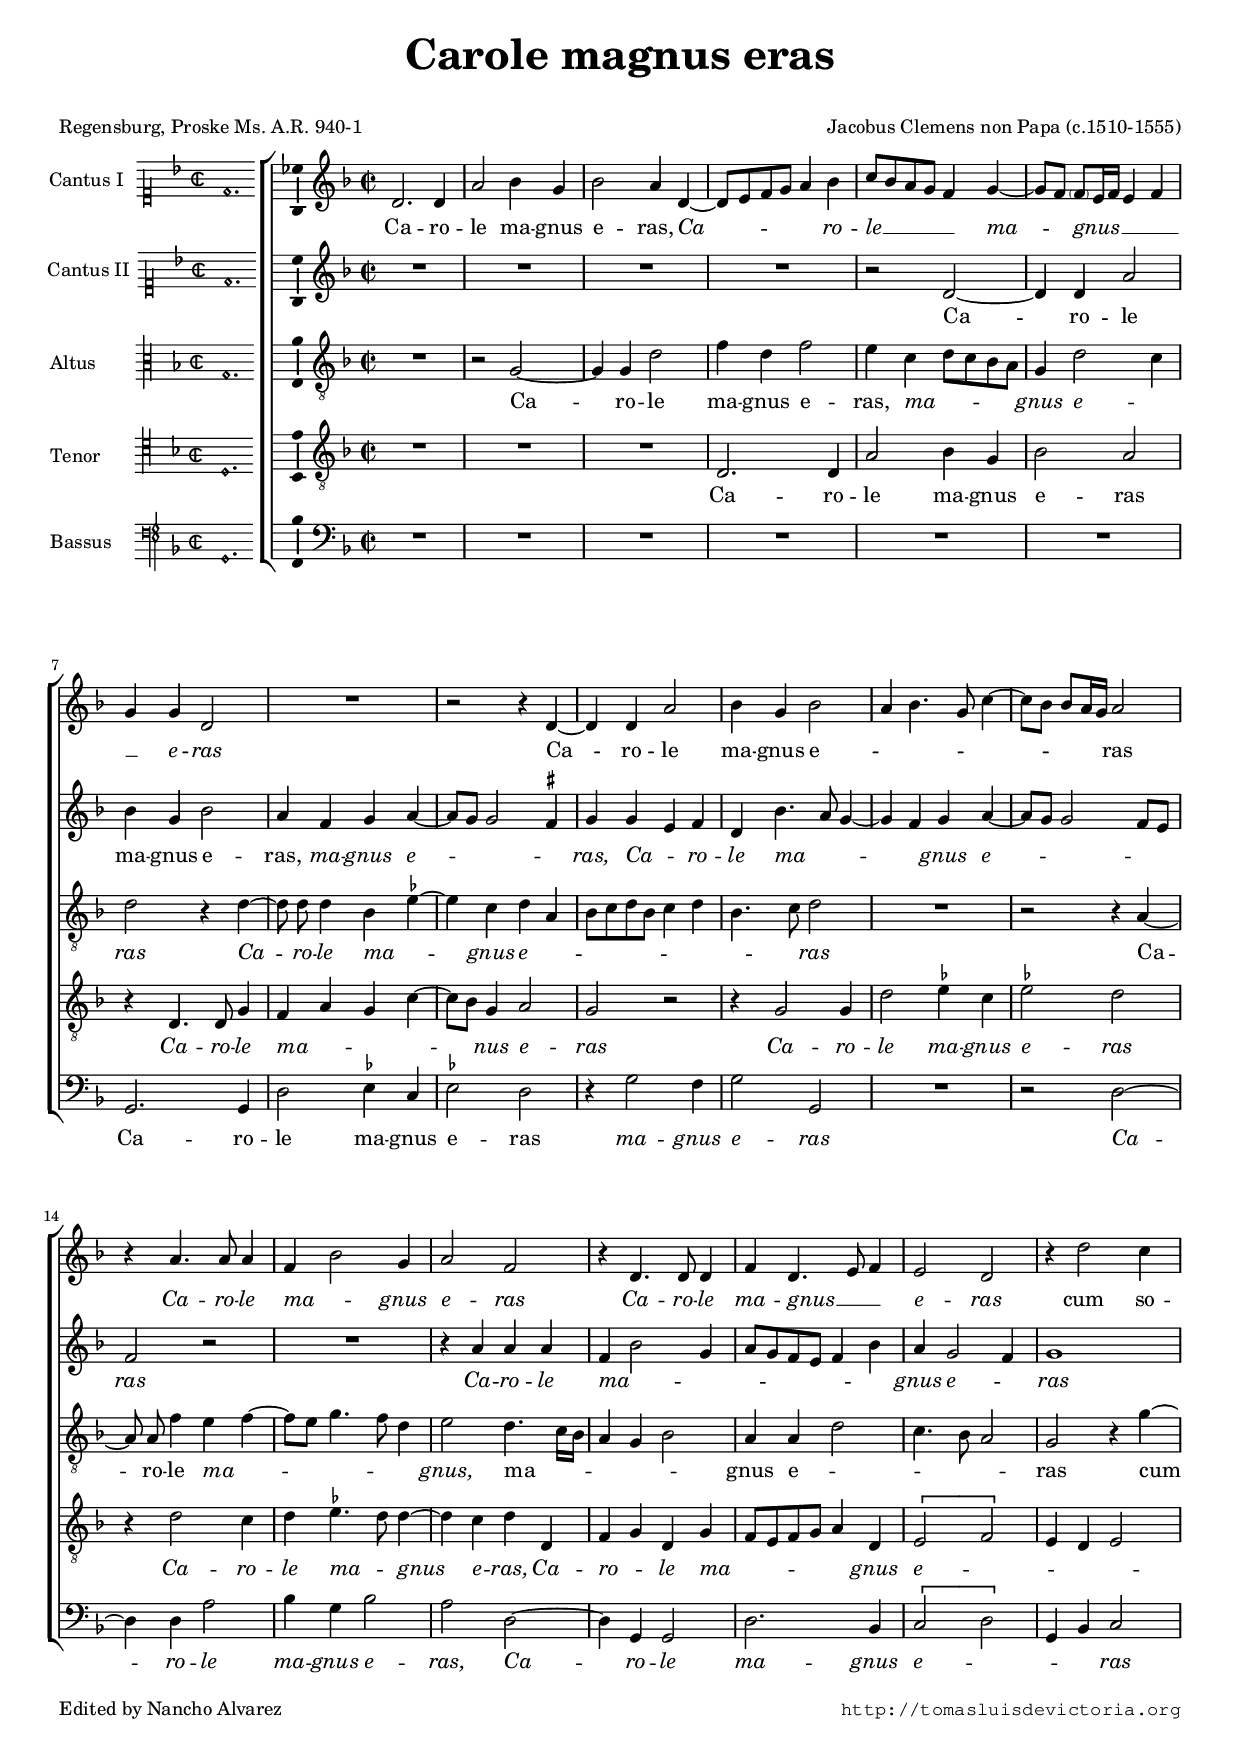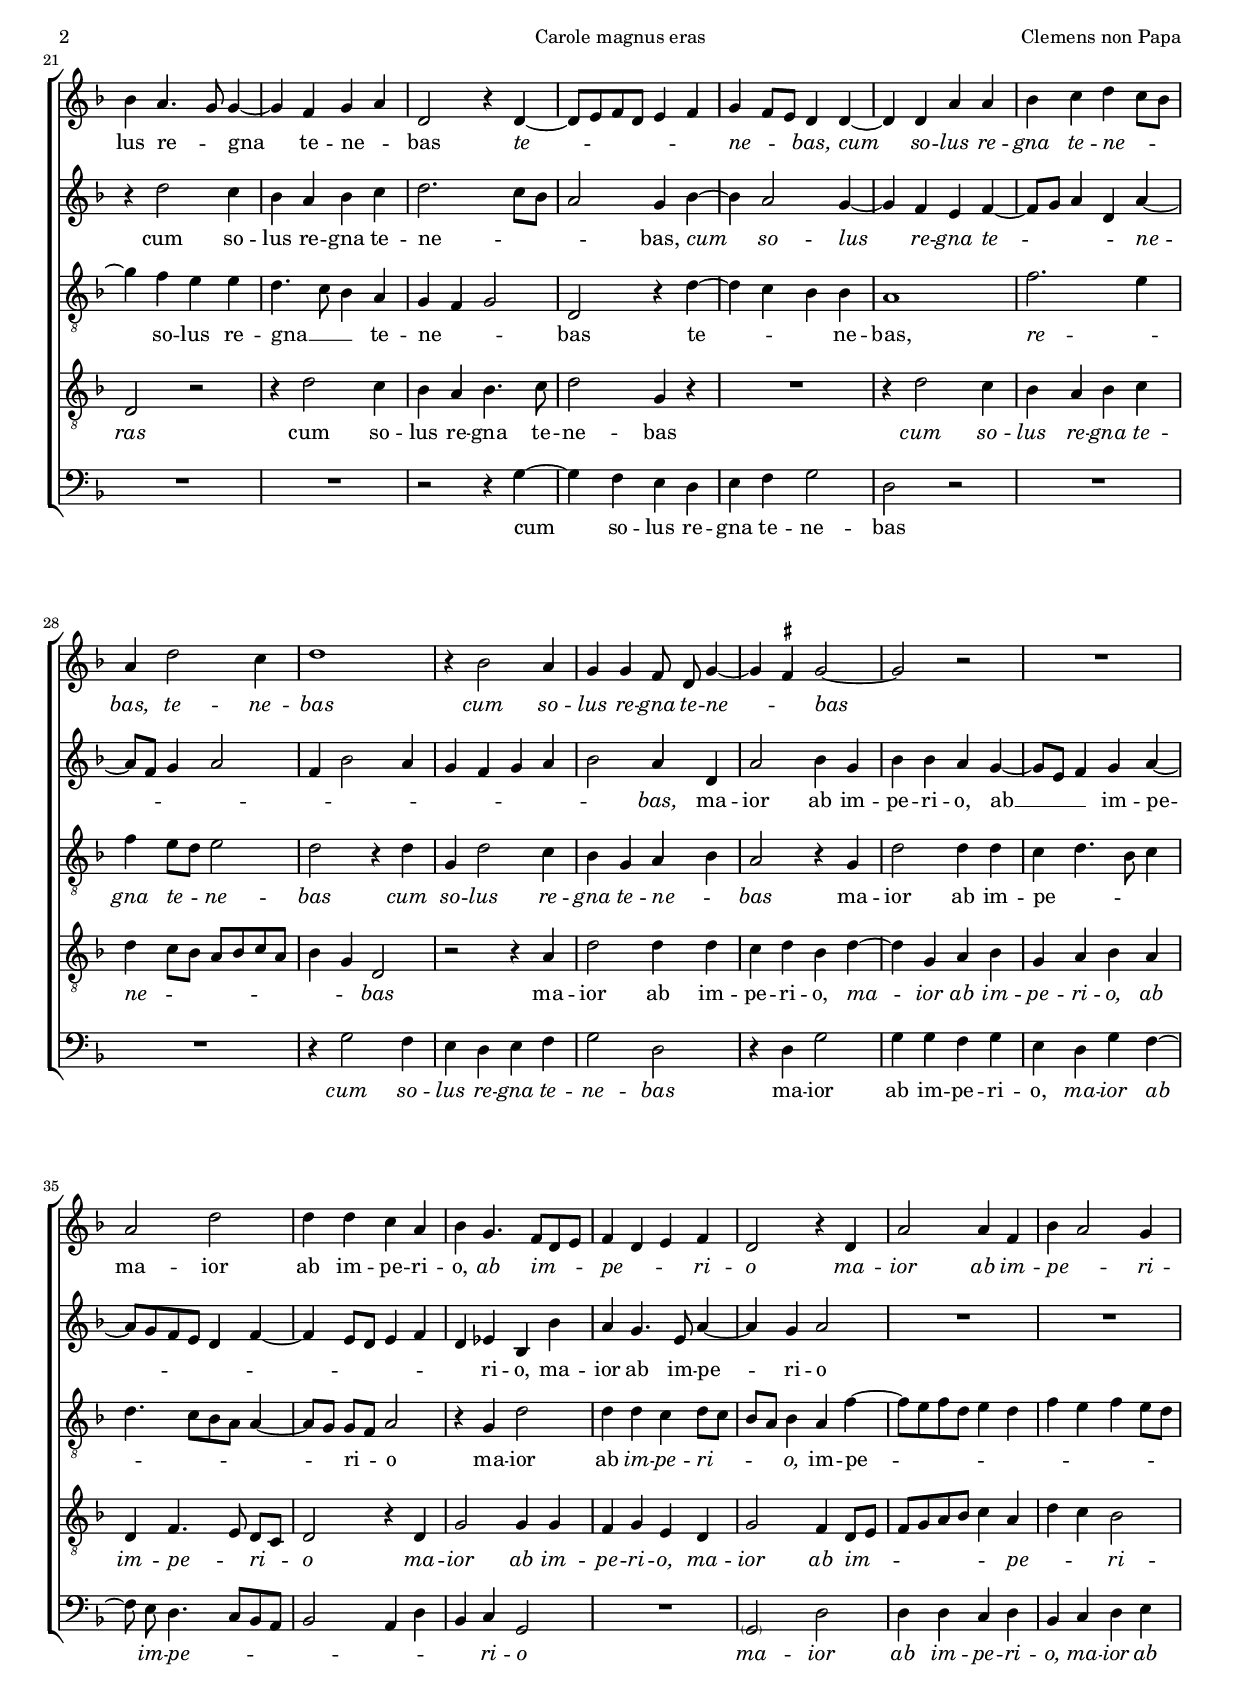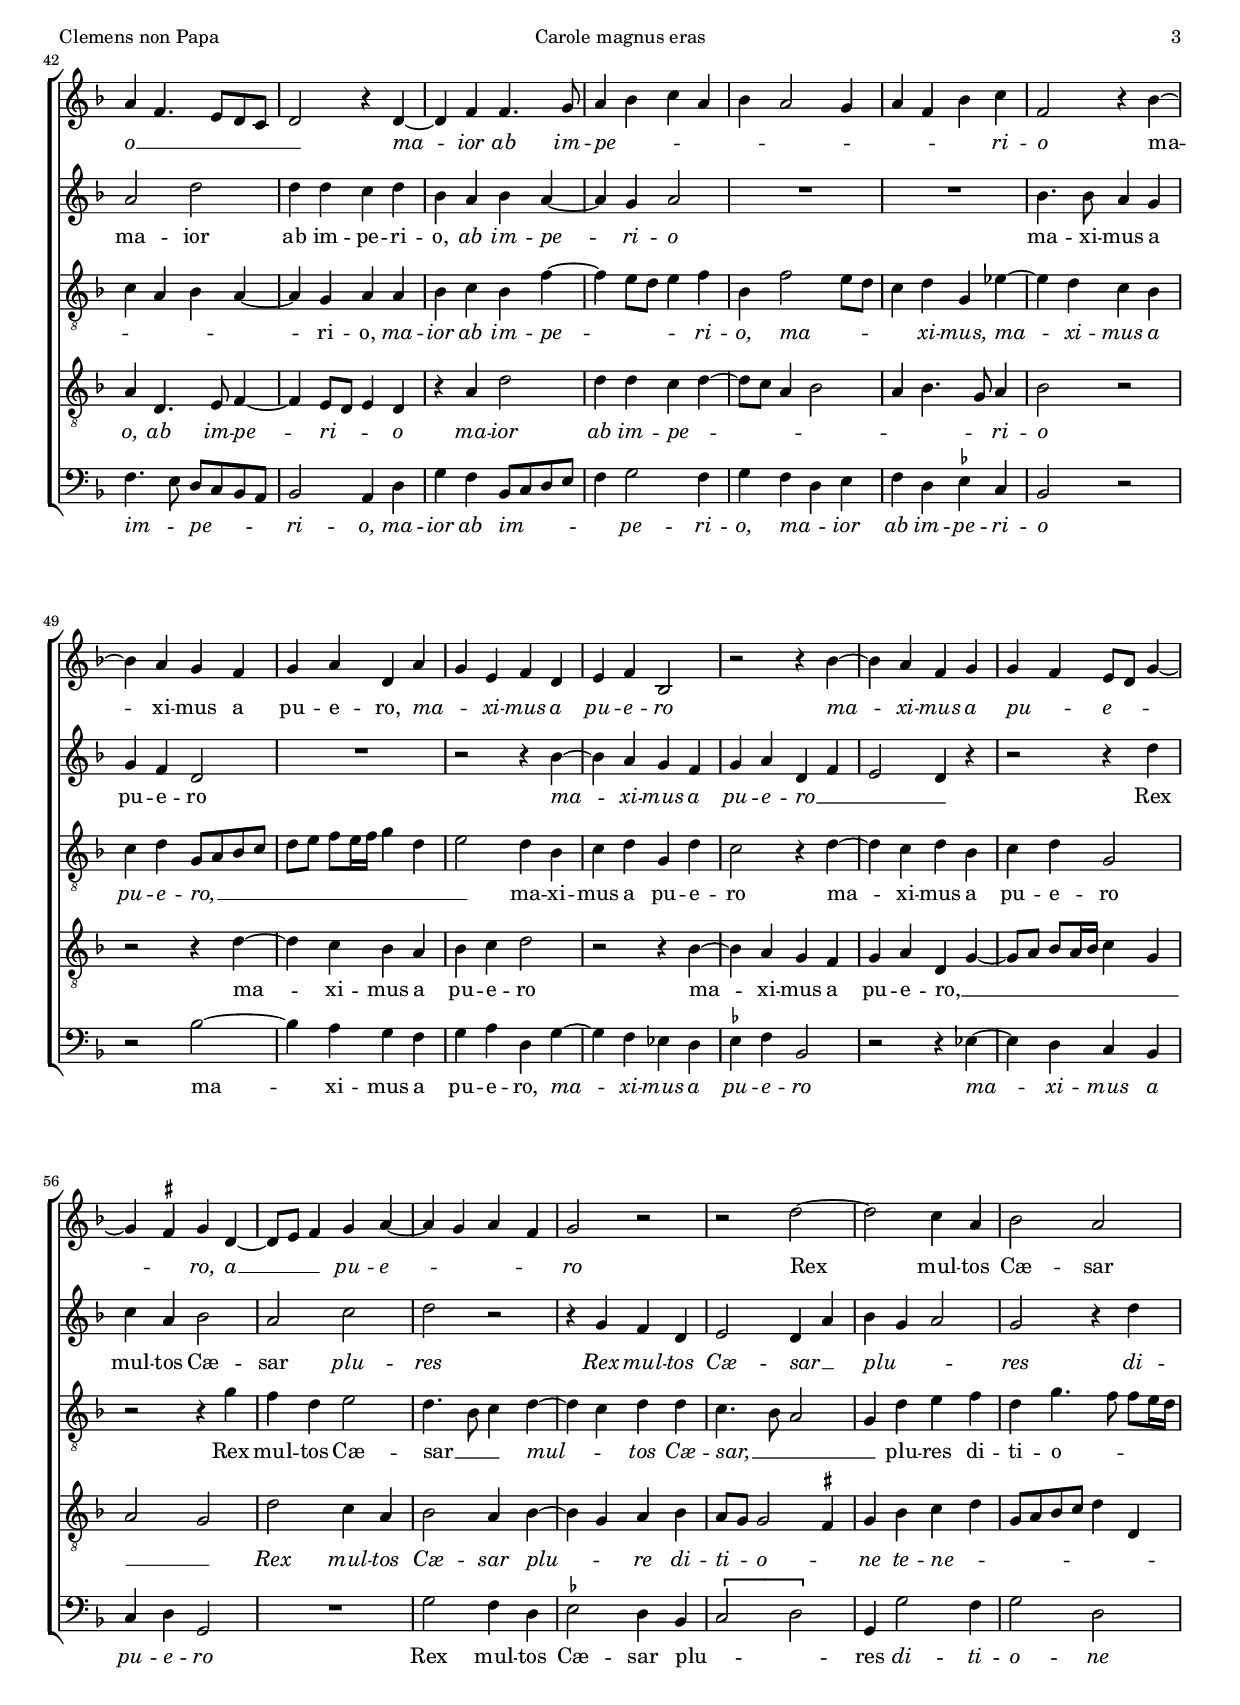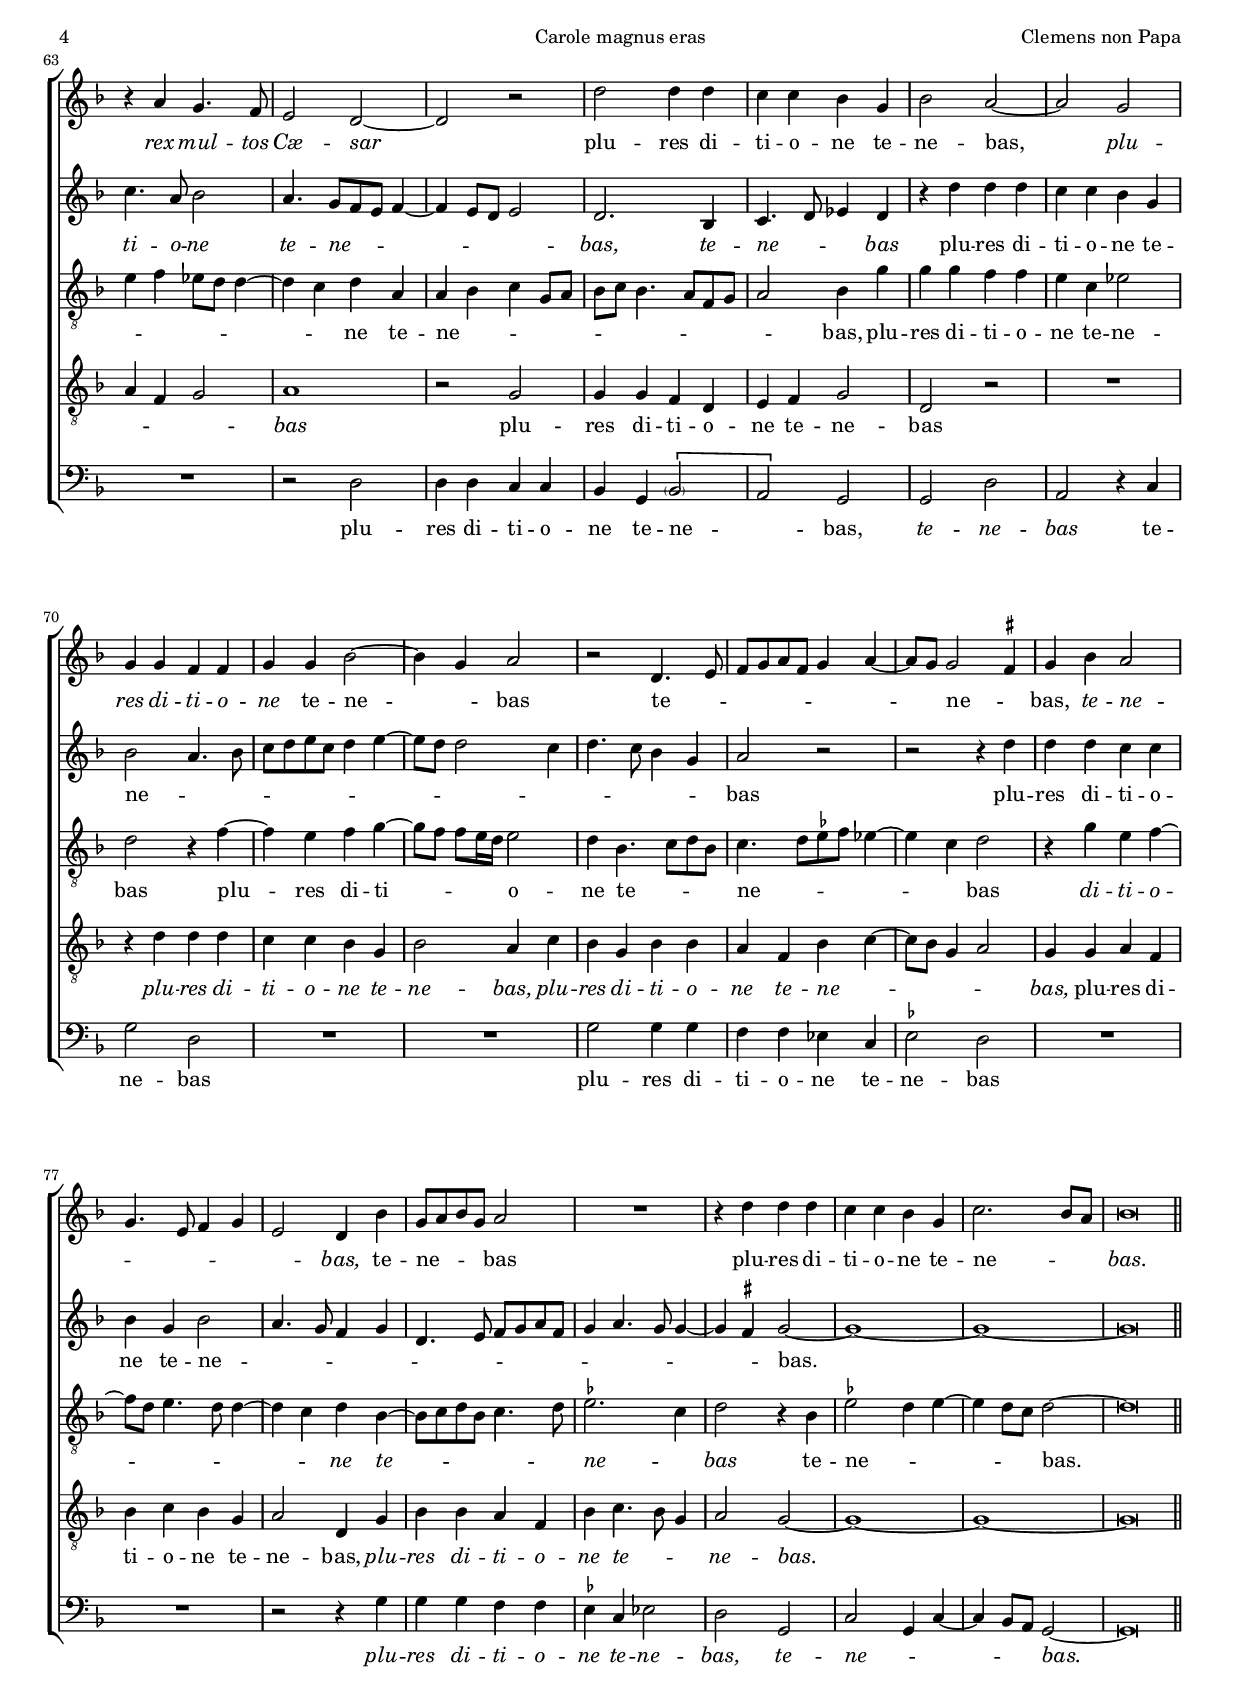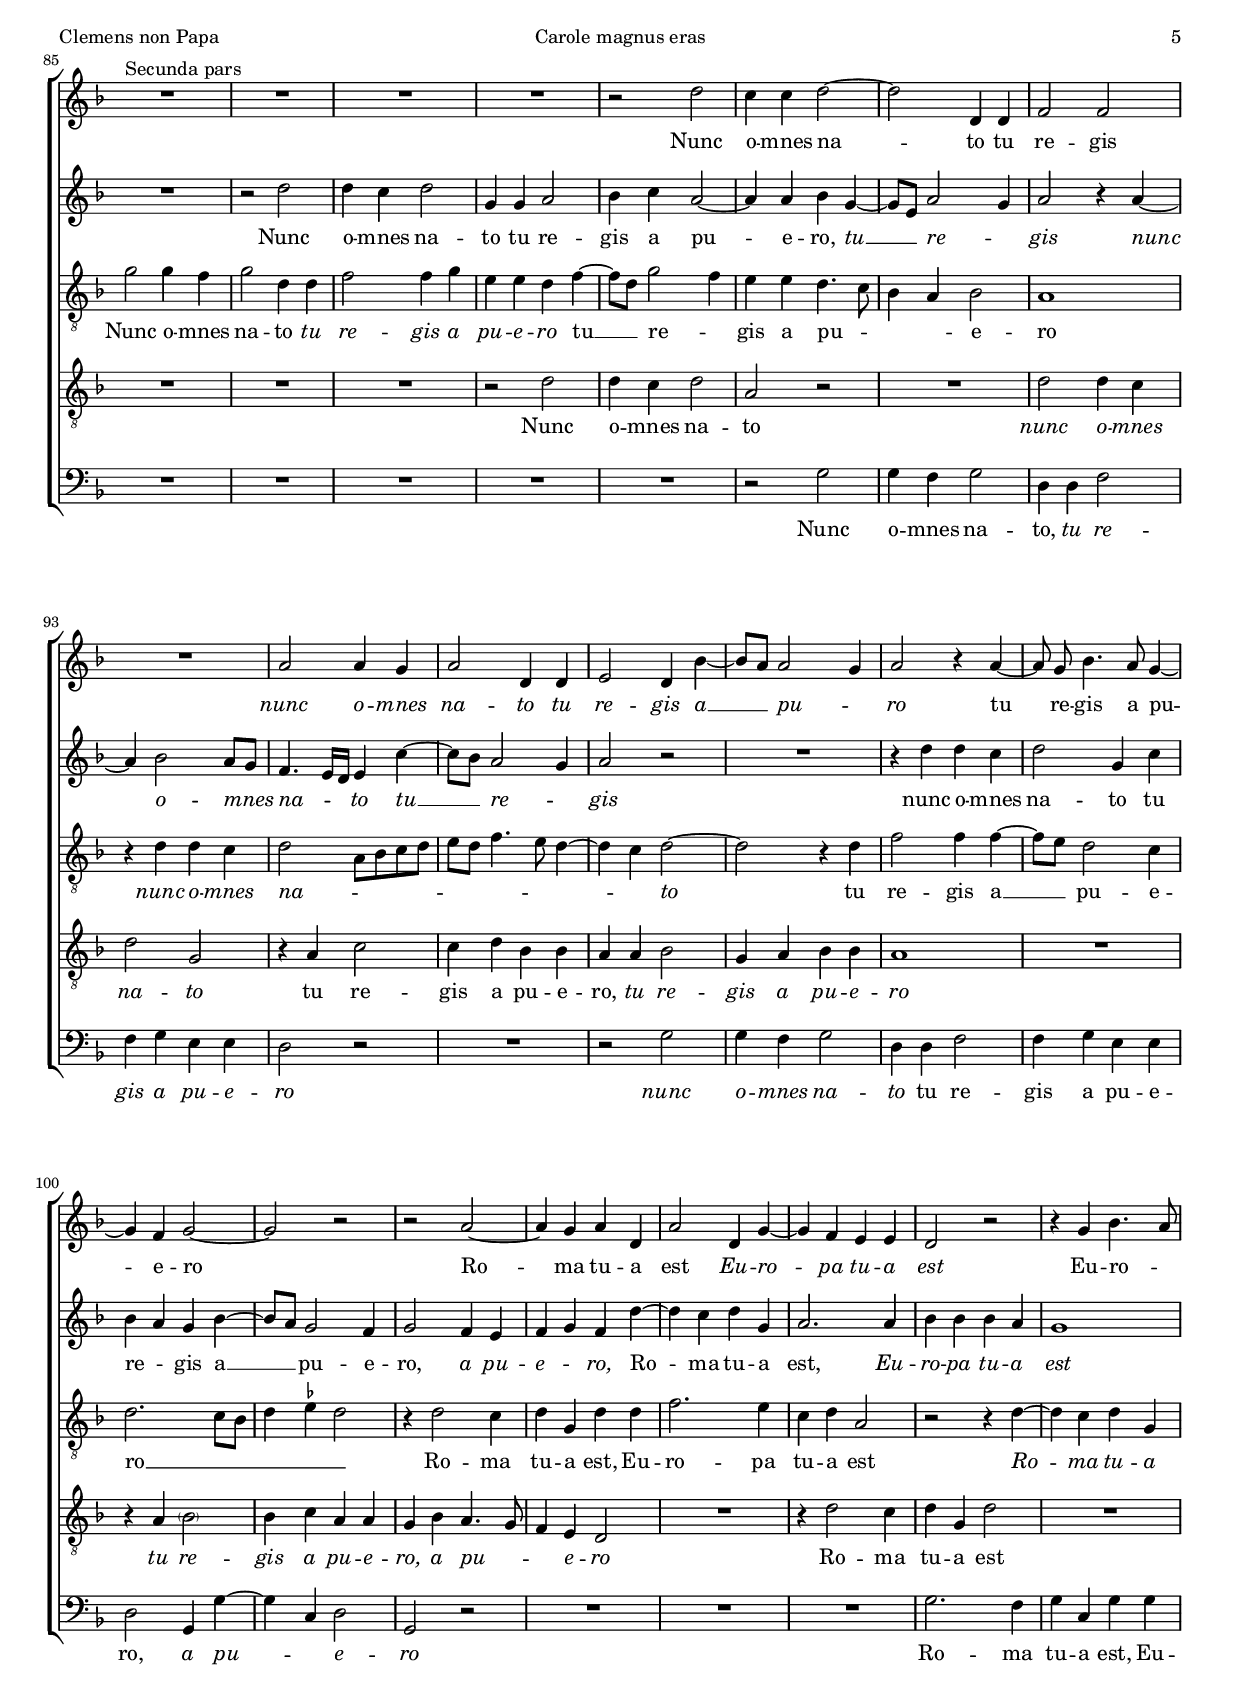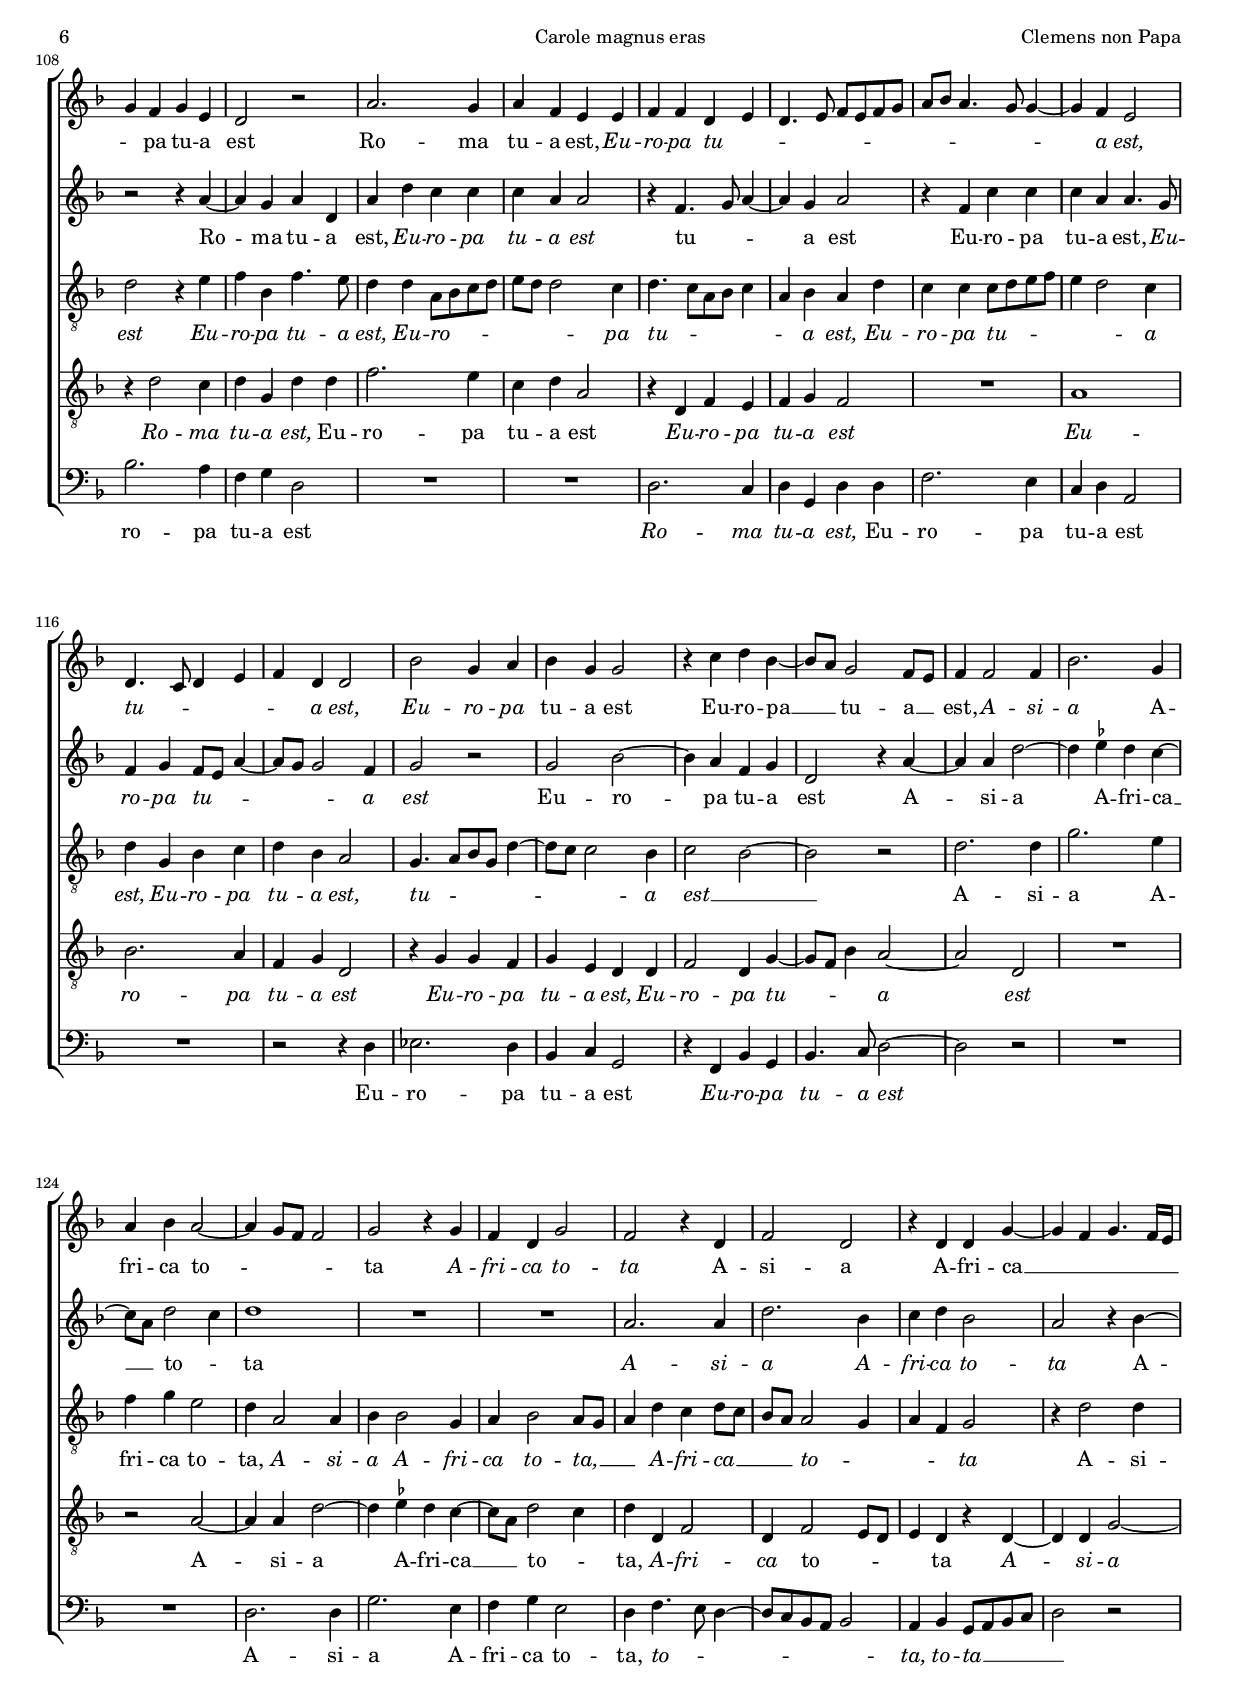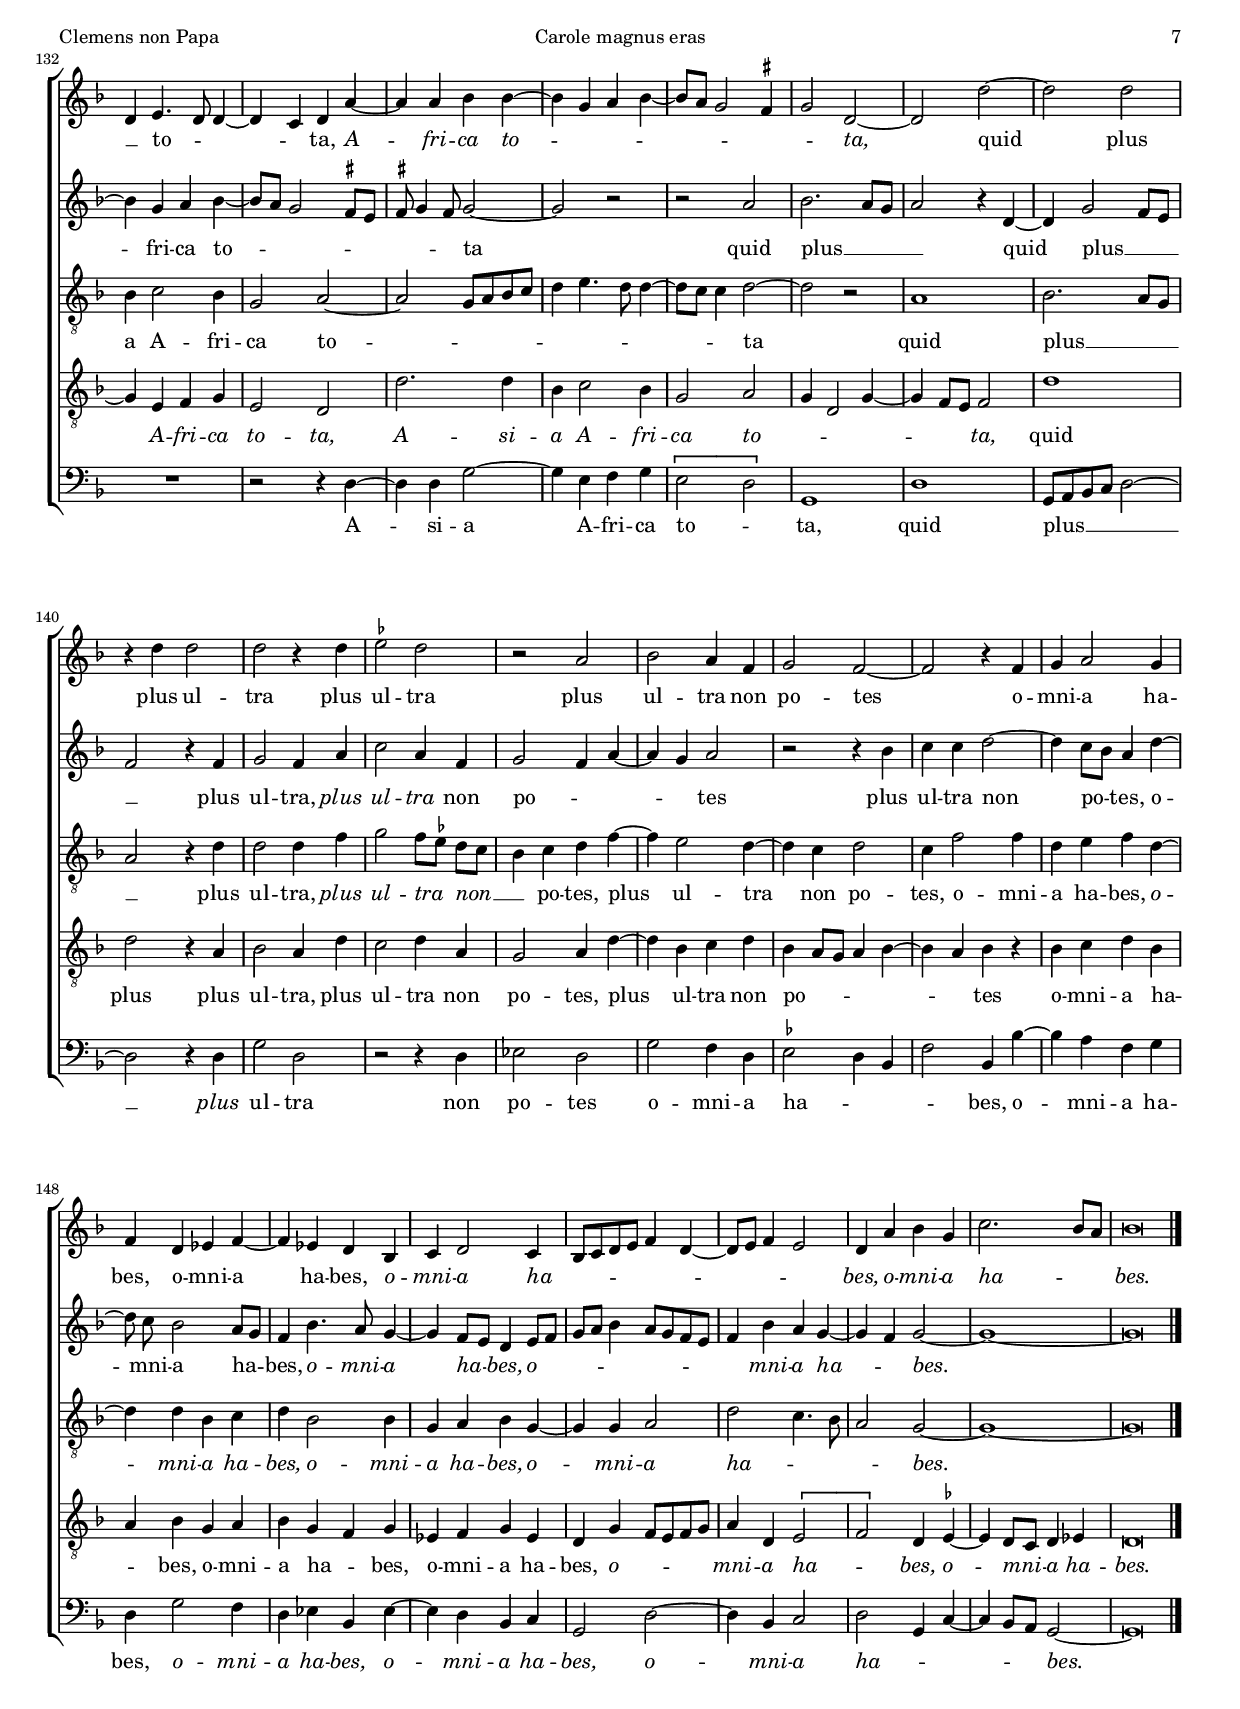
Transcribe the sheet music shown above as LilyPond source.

\version "2.18.0"

#(set-default-paper-size "a4")
#(set-global-staff-size 16.4)
#(ly:set-option 'point-and-click #f)
%mobile -s14.5 -i3.2

italicas=\override LyricText.font-shape = #'italic
rectas=\override LyricText.font-shape = #'upright
ss=\once \set suggestAccidentals = ##t
incipitwidth = 20
mtempo={\tempo 4 = 100}
mtempob={\tempo 4 = 50}

htitle="Carole magnus eras"
hcomposer="Clemens non Papa"

\header {
	title=\markup{\fontsize #3 "Carole magnus eras"}
	%subtitle=""
	subsubtitle=\markup{\null \vspace #1 }
	composer="Jacobus Clemens non Papa (c.1510-1555)" % o 1556
        pdfauthor=\composer
	%opus="(-)"
	poet=\markup{"Regensburg, Proske Ms. A.R. 940-1"} % nº 37
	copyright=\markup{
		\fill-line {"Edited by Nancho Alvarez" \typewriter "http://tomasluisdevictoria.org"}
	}
%	tagline=""
}

global={\key f \major \time 2/2
        \skip 1*84 \bar "||" \break 
	\skip 1*71 \bar "|."
}


cantus=\relative c'{
	d2. d4
	a'2 bes4 g
	bes2 a4 d, ~
	d8 e f g a4 bes
	c8 bes a g f4 g4 ~
	g8[ f] \parenthesize f[ e16 f] e4 f % e
	g g d2
	R1
	r2 r4 d ~
	d4 d a'2
	bes4 g bes2
	a4 bes4. g8 c4 ~
	c8[ bes] bes[ a16 g] a2
	r4 a4. a8 a4
	f4 bes2 g4
	a2 f
	r4 d4. d8 d4
	f4 d4. e8 f4
	e2 d
	r4 d'2 c4
	bes a4. g8 g4 ~
	g4 f g a
	d,2 r4 d ~
	d8 e f d e4 f
	g4 f8 e d4 d ~
	d d a' a
	bes c d c8 bes
	a4 d2 c4
	d1
	r4 bes2 a4
	g g f8 \noBeam d g4 ~
	g \ss fis g2 ~
	g r
	R1
	a2 d
	d4 d c a
	bes4 g4. f8 d e
	f4 d e f
	d2 r4 d
	a'2 a4 f 
	bes4 a2 g4
	a4 f4. e8 d c
	d2 r4 d ~
	d f f4. g8
	a4 bes c a
	bes4 a2 g4
	a f bes c
	f,2 r4 bes ~
	bes a g f
	g4 a d, a'
	g e f d
	e f bes,2
	r2 r4 bes' ~
	bes a f g
	g f e8 d g4 ~
	g \ss fis g4 d ~
	d8 e f4 g a4 ~
	a g a f 
	g2 r
	r d' ~
	d c4 a
	bes2 a
	r4 a g4. f8
	e2 d ~
	d r
	d'2 d4 d
	c c bes g
	bes2 a ~
	a g
	g4 g f f
	g g bes2 ~
	bes4 g a2
	r2 d,4. e8
	f g a f g4 a ~
	a8 g g2 \ss fis4
	g4 bes a2
	g4. e8 f4 g
	e2 d4 bes'
	g8 a bes g a2
	R1
	r4 d d d
	c c bes g
	c2. bes8 a % natural ?
	bes\breve*1/2
	s4*0^\markup{"Secunda pars"}
	R1*4
	r2 d 
	c4 c d2 ~
	d d,4 d
	f2 f
	R1
	a2 a4 g
	a2 d,4 d
	e2 d4 bes' ~
	bes8 a a2 g4
	a2 r4 a4 ~
	a8 \noBeam g bes4. a8 g4 ~
	g f g2 ~ % \ss fis ?
	g r
	r a ~
	a4 g a d,
	a'2 d,4 g ~
	g4 f e e
	d2 r
	r4 g bes4. a8 
	g4 f g e
	d2 r
	a'2. g4
	a4 f e e
	f f d4 e
	d4. e8 f e f g
	a bes a4. g8 g4 ~
	g f e2
	d4. c8 d4 e
	f d d2
	bes'2 g4 a
	bes4 g g2
	r4 c d bes ~
	bes8 a g2 f8 e
	f4 f2 f4
	bes2. g4 
	a bes a2 ~
	a4 g8 f f2
	g2 r4 g
	f d g2
	f r4 d
	f2 d
	r4 d d g ~
	g f g4. f16 e
	d4 e4. d8 d4 ~
	d4 c d a'4 ~
	a a bes bes ~
	bes g a bes ~
	bes8 a g2 \ss fis4
	g2 d ~
	d d' ~
	d d
	r4 d d2
	d r4 d
	\ss ees2 d
	r2 a
	bes2 a4 f
	g2 f ~
	f r4 f
	g a2 g4
	f4 d ees f ~
	f ees d bes
	c4 d2 c4
	bes8 c d e f4 d ~
	d8 e f4 e2
	d4 a' bes g
	c2. bes8 a
	bes\breve*1/2 % natural ?
}

cantusdos=\relative c'{
	R1*4
	r2 d ~
	d4 d a'2
	bes4 g bes2
	a4 f g a ~
	a8 g g2 \ss fis4
	g4 g e f
	d4 bes'4. a8 g4 ~
	g f g a ~
	a8 g g2 f8 e
	f2 r
	R1
	r4 a a a
	f bes2 g4
	a8 g f e f4 bes
	a4 g2 f4
	g1
	r4 d'2 c4
	bes4 a bes c
	d2. c8 bes
	a2 g4 bes ~
	bes4 a2 g4 ~
	g f e f ~
	f8 g a4 d, a' ~
	a8 f g4 a2
	f4 bes2 a4
	g4 f g a
	bes2 a4 d,
	a'2 bes4 g
	bes bes a g ~
	g8 e f4 g a ~
	a8 g f e d4 f ~
	f4 e8 d e4 f
	d ees bes bes'
	a4 g4. e8 a4 ~
	a g a2
	R1*2
	a2 d
	d4 d c d
	bes a bes a ~
	a g a2
	R1*2
	bes4. bes8 a4 g
	g f d2
	R1
	r2 r4 bes'4 ~
	bes4 a g f
	g a d, f
	e2 d4 r
	r2 r4 d'
	c a bes2
	a c
	d r
	r4 g, f d
	e2 d4 a'
	bes4 g a2
	g r4 d'
	c4. a8 bes2
	a4. g8[ f e] f4 ~
	f4 e8 d e2
	d2. bes4
	c4. d8 es4 d
	r4 d' d d
	c c bes g
	bes2 a4. bes8
	c d e c d4 e ~
	e8 d d2 c4
	d4. c8 bes4 g
	a2 r
	r2 r4 d
	d d c c
	bes4 g bes2
	a4. g8 f4 g
	d4. e8 f g a f
	g4 a4. g8 g4 ~
	g \ss fis g2 ~
	g1 ~
	g ~
	g\breve*1/2
	R1
	r2 d' 
	d4 c d2
	g,4 g a2
	bes4 c a2 ~
	a4 a bes g ~
	g8 e a2 g4
	a2 r4 a ~
	a bes2 a8 g
	f4. e16 d e4 c' ~
	c8 bes a2 g4
	a2 r
	R1
	r4 d d c
	d2 g,4 c 
	bes a g bes ~
	bes8 a g2 f4
	g2 f4 e
	f4 g f d' ~
	d c d g,
	a2. a4
	bes bes bes a
	g1
	r2 r4 a ~
	a g a d,
	a' d c c
	c a a2
	r4 f4. g8 a4 ~
	a4 g a2
	r4 f c' c
	c4 a a4. g8
	f4 g f8 e a4 ~
	a8 g g2 f4
	g2 r
	g2 bes ~
	bes4 a f g
	d2 r4 a' ~
	a4 a d2 ~
	d4 \ss ees d c ~
	c8 a d2 c4
	d1
	R1*2
	a2. a4
	d2. bes4
	c4 d bes2
	a2 r4 bes ~
	bes4 g a bes ~
	bes8 a g2 \ss fis8 e
	\ss fis8 g4 fis8 g2 ~
	g r
	r a
	bes2. a8 g
	a2 r4 d, ~
	d g2 f8 e
	f2 r4 f
	g2 f4 a
	c2 a4 f
	g2 f4 a ~
	a g a2
	r2 r4 bes
	c c d2 ~
	d4 c8 bes a4 d ~
	d8 \noBeam c bes2 a8 g
	f4 bes4. a8 g4 ~
	g4 f8 e d4 e8 f
	g a bes4 a8 g f e
	f4 bes a g ~
	g f g2 ~
	g1 ~
	g\breve*1/2
}

altus=\relative c'{
	R1
	r2 g ~
	g4 g d'2
	f4 d f2
	e4 c d8 c bes a
	g4 d'2 c4
	d2 r4 d ~
	d8 \noBeam d d4 bes \ss ees4 ~
	ees c d a
	bes8 c d bes c4 d
	bes4. c8 d2
	R1
	r2 r4 a ~
	a8 \noBeam a f'4 e f ~
	f8 e g4. f8 d4
	e2 d4. c16 bes
	a4 g bes2
	a4 a d2
	c4. bes8 a2
	g2 r4 g' ~
	g4 f e e
	d4. c8 bes4 a
	g f g2
	d2 r4 d' ~
	d4 c bes bes
	a1
	f'2. e4
	f4 e8 d e2
	d2 r4 d
	g,4 d'2 c4
	bes g a bes
	a2 r4 g
	d'2 d4 d
	c d4. bes8 c4
	d4. c8[ bes a] a4 ~
	a8[ g] g[ f] a2
	r4 g d'2d4 d c d8 c
	bes a bes4 a f' ~
	f8 e f d e4 d
	f e f e8 d
	c4 a bes a4 ~
	a g a a
	bes4 c bes f' ~
	f e8 d e4 f
	bes,4 f'2 e8 d
	c4 d g, ees' ~
	ees4 d c bes
	c d g,8 a bes c
	d8[ e] f[ e16 f] g4 d
	e2 d4 bes
	c d g, d'
	c2 r4 d ~
	d c d bes
	c d g,2
	r2 r4 g'
	f d e2
	d4. bes8 c4 d4 ~
	d c d d
	c4. bes8 a2
	g4 d' e f
	d g4. f8 f[ e16 d]
	e4 f ees8 d d4 ~
	d c d a
	a4 bes c g8 a
	bes c bes4. a8 f g
	a2 bes4 g'
	g g f f
	e c ees2
	d2 r4 f ~
	f e f g ~
	g8[ f] f[ e16 d] e2
	d4 bes4. c8 d bes
	c4. d8[ \ss ees f] ees!4 ~
	ees4 c d2
	r4 g e f ~
	f8 d e4. d8 d4 ~
	d c d bes4 ~
	bes8 c d bes c4. d8
	\ss ees2. c4
	d2 r4 bes
	\ss ees2 d4 ees ~
	ees d8 c d2 ~
	d\breve*1/2
	g2 g4 f
	g2 d4 d
	f2 f4 g
	e4 e d4 f4 ~ % bemol ?
	f8 d g2 f4
	e4 e d4. c8
	bes4 a bes2
	a1
	r4 d d c
	d2 a8 bes c d
	e d f4. e8 d4 ~
	d4 c d2 ~
	d r4 d
	f2 f4 f ~
	f8 e d2 c4
	d2. c8 bes
	d4 \ss ees d2
	r4 d2 c4
	d g, d' d
	f2. e4
	c4 d a2
	r2 r4 d ~
	d c d g,
	d'2 r4 e
	f bes, f'4. e8
	d4 d a8 bes c d
	e8 d d2 c4
	d4. c8[ a bes] c4
	a4 bes a d
	c c c8 d e f
	e4 d2 c4
	d g, bes c
	d bes a2
	g4. a8[ bes g] d'4 ~
	d8 c c2 bes4
	c2 bes ~
	bes r
	d2. d4
	g2. e4
	f4 g e2
	d4 a2 a4
	bes4 bes2 g4
	a4 bes2 a8 g
	a4 d c d8 c 
	bes a a2 g4
	a4 f g2
	r4 d'2 d4
	bes4 c2 bes4
	g2 a ~
	a g8 a bes c
	d4 e4. d8 d4 ~
	d8 c c4 d2 ~
	d r
	a1
	bes2. a8 g
	a2 r4 d
	d2 d4 f
	g2 f8[ \ss ees] d[ c]
	bes4 c d f ~
	f e2 d4 ~
	d c d2
	c4 f2 f4
	d e f d4 ~
	d d bes c
	d4 bes2 bes4
	g4 a bes g ~
	g g a2
	d2 c4. bes8
	a2 g ~
	g1 ~
	g\breve*1/2
}

tenor=\relative c{
	R1*3
	d2. d4
	a'2 bes4 g
	bes2 a
	r4 d,4. d8 g4
	f a g c ~
	c8 bes g4 a2
	g2 r
	r4 g2 g4
	d'2 \ss ees4 c
	\ss ees2 d
	r4 d2 c4
	d4 \ss ees4. d8 d4 ~
	d c d d,
	f g d g
	f8 e f g a4 d,
	\[e2 f\]
	e4 d e2
	d2 r
	r4 d'2 c4
	bes a bes4. c8 
	d2 g,4 r
	R1
	r4 d'2 c4
	bes4 a bes c
	d4 c8 bes a bes c a
	bes4 g d2
	r2 r4 a'
	d2 d4 d
	c d bes d ~
	d g, a bes
	g a bes a
	d,4 f4. e8 d8[ c]
	d2 r4 d
	g2 g4 g
	f g e d
	g2 f4 d8 e
	f g a bes c4 a
	d c bes2
	a4 d,4. e8 f4 ~
	f e8 d e4 d
	r4 a' d2
	d4 d c d ~
	d8 c a4 bes2
	a4 bes4. g8 a4
	bes2 r
	r2 r4 d ~
	d4 c bes a
	bes c d2
	r2 r4 bes ~
	bes a g f
	g a d, g ~
	g8[ a] bes[ a16 bes] c4 g
	a2 g
	d'2 c4 a
	bes2 a4 bes ~
	bes g4 a bes
	a8 g g2 \ss fis4
	g4 bes c d
	g,8 a bes c d4 d,
	a'4 f g2
	a1
	r2 g2
	g4 g f d
	e f g2
	d r
	R1
	r4 d' d d
	c c bes g
	bes2 a4 c
	bes g bes bes
	a f bes c ~
	c8 bes g4 a2
	g4 g a f
	bes4 c bes g
	a2 d,4 g 
	bes bes a f
	bes c4. bes8 g4
	a2 g ~
	g1 ~
	g ~
	g\breve*1/2
	R1*3
	r2 d'
	d4 c d2
	a2 r
	R1
	d2 d4 c
	d2 g,
	r4 a c2
	c4 d bes bes
	a a bes2
	g4 a bes bes
	a1
	R1
	r4 a \parenthesize bes2 % missing
	bes4 c a a
	g4 bes a4. g8
	f4 e d2
	R1
	r4 d'2 c4
	d g, d'2
	R1
	r4 d2 c4
	d g, d' d
	f2. e4 
	c d a2
	r4 d, f e
	f g f2
	R1
	a1
	bes2. a4
	f g d2
	r4 g g f
	g e d d
	f2 d4 g ~
	g8 f bes4 a2 ~
	a d,
	R1
	r2 a' ~
	a4 a d2 ~
	d4 \ss ees d c ~
	c8 a d2 c4
	d d, f2
	d4 f2 e8 d
	e4 d r d ~
	d d g2 ~
	g4 e f g
	e2 d
	d'2. d4
	bes4 c2 bes4
	g2 a
	g4 d2 g4 ~
	g f8 e f2
	d'1
	d2 r4 a
	bes2 a4 d
	c2 d4 a
	g2 a4 d ~
	d bes c d
	bes a8 g a4 bes ~
	bes a bes r
	bes c d bes
	a bes g a
	bes g f g
	ees f g ees
	d g f8 e f g
	a4 d, \[e2
	f\] d4 \ss ees ~
	ees d8 c d4 ees!
	d\breve*1/2
}

bassus=\relative c{
	R1*6
	g2. g4
	d'2 \ss ees4 c
	\ss ees2 d
	r4 g2 f4
	g2 g,
	R1
	r2 d' ~
	d4 d a'2
	bes4 g bes2
	a d, ~
	d4 g, g2
	d'2. bes4
	\[c2 d\]
	g,4 bes c2
	R1*2
	r2 r4 g' ~
	g f e d
	e f g2
	d2 r
	R1*2
	r4 g2 f4
	e d e f
	g2 d
	r4 d g2
	g4 g f g
	e d g f ~
	f8 \noBeam e d4. c8 bes a
	bes2 a4 d
	bes c g2
	R1
	\parenthesize g2 d' % a
	d4 d c d
	bes c d e 
	f4. e8 d c bes a
	bes2 a4 d
	g f bes,8 c d e
	f4 g2 f4
	g4 f d e
	f d \ss ees c
	bes2 r
	r bes' ~
	bes4 a g f
	g a d, g ~
	g f ees d
	\ss ees f bes,2
	r2 r4 ees ~
	ees d c bes
	c d g,2
	R1
	g'2 f4 d
	\ss ees2 d4 bes
	\[c2 d\]
	g,4 g'2 f4
	g2 d
	R1
	r2 d
	d4 d c c
	bes g \[\parenthesize bes2 % c
	a\] g
	g d'
	a r4 c
	g'2 d
	R1*2
	g2 g4 g
	f f ees4 c
	\ss ees2 d
	R1*2
	r2 r4 g
	g g f f
	\ss ees4 c ees!2
	d2 g,
	c2 g4 c ~
	c bes8 a g2 ~
	g\breve*1/2
	R1*5
	r2 g'
	g4 f g2
	d4 d f2
	f4 g e e % bemol ?
	d2 r
	R1
	r2 g
	g4 f g2
	d4 d f2
	f4 g e e
	d2 g,4 g' ~
	g c,4 d2
	g,2 r
	R1*3
	g'2. f4
	g4 c, g' g
	bes2. a4
	f g d2
	R1*2
	d2. c4
	d g, d' d
	f2. e4
	c4 d a2
	R1
	r2 r4 d
	ees2. d4
	bes4 c g2
	r4 f bes g
	bes4. c8 d2 ~
	d r
	R1*2
	d2. d4
	g2. e4
	f g e2
	d4 f4. e8 d4 ~
	d8 c bes a bes2
	a4 bes g8 a bes c
	d2 r
	R1
	r2 r4 d ~
	d d g2 ~
	g4 e f g
	\[e2 d\]
	g,1
	d'
	g,8 a bes c d2 ~
	d r4 d
	g2 d
	r2 r4 d
	ees2 d
	g f4 d
	\ss ees2 d4 bes
	f'2 bes,4 bes' ~
	bes4 a f g
	d g2 f4
	d ees bes ees ~
	ees d bes c
	g2 d' ~
	d4 bes c2
	d2 g,4 c ~
	c bes8 a g2 ~
	g\breve*1/2
}

textocantus=\lyricmode{
Ca -- ro -- le ma -- gnus e -- ras,
\italicas
Ca -- _ _ _ _ ro -- le __ _ _ _ _
ma -- _ gnus __ _ _ _ _ _ e -- ras
\rectas
Ca -- ro -- le ma -- gnus e -- _ _ _ _ _ _ _ _ ras
\italicas
Ca -- ro -- le
ma -- _ gnus e -- ras
Ca -- ro -- le ma -- gnus __ _ _ e -- ras
\rectas
cum so -- lus re -- _ gna te -- ne -- _ bas
\italicas
te -- _ _ _ _ _ ne -- _ _ bas,
cum so -- lus re -- gna te -- ne -- _ _ bas,
te -- ne -- bas
cum so -- lus re -- gna te -- ne -- _ bas
\rectas
ma -- ior ab im -- pe -- ri -- o,
\italicas
ab im -- _ _ pe -- _ _ ri -- o
ma -- ior ab im -- pe -- _ ri -- o __ _ _ _ _ _ 
ma -- ior ab im -- pe -- _ _ _ _ _ _ _ _ _ ri -- o
\rectas
ma -- xi -- mus a pu -- e -- ro,
\italicas
ma -- _ xi -- mus a pu -- e -- ro
ma -- xi -- mus a pu -- _ e -- _ _ _ ro,
a __ _ _ pu -- e -- _ _ _ ro
\rectas
Rex mul -- tos Cæ -- sar
\italicas
rex mul -- tos Cæ -- sar
\rectas
plu -- res di -- ti -- o -- ne te -- ne -- bas,
\italicas
plu -- res di -- ti -- o -- ne
\rectas
te -- ne -- _ bas
te -- _ _ _ _ _ _ _ _ ne -- _ bas,
\italicas
te -- ne -- _ _ _ _ _ bas,
\rectas
te -- ne -- _ _ _ bas
plu -- res di -- ti -- o -- ne te -- ne -- _ _
\italicas bas. \rectas % bas _ _
Nunc o -- mnes na -- to tu re -- gis
\italicas
nunc o -- mnes na -- to \italicas
tu re -- gis
\italicas
a __ _ pu -- _ ro
\rectas
tu re -- gis a pu -- e -- ro
Ro -- ma tu -- a est
\italicas
Eu -- ro -- pa tu -- a est
\rectas
Eu -- ro -- _ _ pa tu -- a est
Ro -- ma tu -- a est,
\italicas
Eu -- ro -- pa tu -- _ _ _ _ _ _ _ _ _ _ _ _ a est,
tu -- _ _ _ _ a est,
Eu -- ro -- pa
\rectas
tu -- a est
Eu -- ro -- pa __ _ tu -- a __ _ est,
\italicas
A -- si -- a
\rectas
A -- fri -- ca to -- _ _ _ ta
\italicas
A -- fri -- ca to -- ta
\rectas
A -- si -- a
A -- fri -- ca __ _ _ _ _ _ to -- _ _ _ ta,
\italicas
A -- fri -- ca to -- _ _ _ _ _ _ _ ta,
\rectas
quid plus
plus ul -- tra
plus ul -- tra
plus ul -- tra non po -- tes
o -- mni -- a ha -- bes,
o -- mni -- a ha -- bes,
\italicas
o -- mni -- a ha -- _ _ _ _ _ _ _ _ _ bes,
o -- mni -- a ha -- _ _ bes.
}

textocantusdos=\lyricmode{
Ca -- ro -- le ma -- gnus e -- ras,
\italicas
ma -- gnus e -- _ _ _ ras,
Ca -- _ ro -- le ma -- _ _ _ gnus e -- _ _ _ _ ras
Ca -- ro -- le ma -- _ _ _ _ _ _ _ _ gnus e -- _ ras
\rectas
cum so -- lus re -- gna te -- ne -- _ _ _ bas,
\italicas
cum so -- lus re -- gna te -- _ _ _ ne -- _ _ _ _ _ _ _ _ _ _ _ bas,
\rectas
ma -- ior ab im -- pe -- ri -- o,
ab __ _ _ im -- pe -- _ _ _ _ _ _ _ _ _ _ ri -- o,
ma -- ior ab im -- pe -- ri -- o
\rectas
ma -- ior ab im -- pe -- ri -- o,
\italicas
ab im -- pe -- ri -- o
\rectas
ma -- xi -- mus a pu -- e -- ro 
\italicas
ma -- xi -- mus a pu -- e -- ro __ _ _ _ 
\rectas
Rex mul -- tos Cæ -- sar \italicas plu -- res
Rex mul -- tos Cæ -- sar __ _ plu -- _ _ res
di -- ti -- o -- ne te -- ne -- _ _ _ _ _ _ bas,
te -- ne -- _ _ bas
\rectas
plu -- res di -- ti -- o -- ne te -- ne -- _ _ _ _ _ _ _ _ _ _ _ _ _ _ _ bas
plu -- res di -- ti -- o -- ne te -- ne -- _ _ _ _ _ _ _ _ _ _ _ _ _ _ _ bas.
Nunc o -- mnes na -- to tu re -- gis 
a pu -- e -- ro,
\italicas tu __ _ re -- _ gis
nunc o -- mnes _ na -- _ _ to tu __ _ re -- _ gis
\rectas
nunc o -- mnes na -- to tu re -- _ gis
a __ _ pu -- e -- ro,
\italicas
a pu -- e -- _ ro,
\rectas
Ro -- ma tu -- a est,
\italicas
Eu -- ro -- pa tu -- a est
\rectas
Ro -- ma tu -- a est,
\italicas
Eu -- ro -- pa tu -- a est
\rectas
tu -- _ _ a est
Eu -- ro -- pa tu -- a est,
\italicas
Eu -- ro -- pa tu -- _ _ _ _ a est
\rectas
Eu -- ro -- pa tu -- a est
A -- si -- a
A -- fri -- ca __ _ to -- _ ta
\italicas
A -- si -- a
A -- fri -- ca to -- ta
\rectas
A -- fri -- ca to -- _ _ _ _ _ _ _ ta
quid plus __ _ _ _ 
quid plus __ _ _ _ 
plus ul -- tra,
\italicas
plus ul -- tra
\rectas
non po -- _ _ _ tes
plus ul -- tra non po -- _ tes,
o -- mni -- a ha -- _ bes,
\italicas
o -- mni -- a ha -- _ bes,
o -- _ _ _ _ _ _ _ _ _ mni -- a ha -- _ bes.
}

textoaltus=\lyricmode{
Ca -- ro -- le ma -- gnus e -- ras,
\italicas
ma -- _ _ _ _ gnus e -- _ ras
Ca -- ro -- le ma -- _ gnus e -- _ _ _ _ _ _ _ _ _ ras
\rectas
Ca -- ro -- le
\italicas 
ma -- _ _ _ _ _ gnus,
\rectas
ma -- _ _ _ _ _ gnus e -- _ _ _ _ ras
cum so -- lus re -- gna __ _ _ te -- ne -- _ _ bas
te -- _ _ ne -- bas,
\italicas
re -- _ gna te -- _ ne -- bas
cum so -- lus re -- gna te -- ne -- _ bas
\rectas
ma -- ior ab im -- pe -- _ _ _ _ _ _ _ _ _ ri -- _ o
ma -- ior ab
\italicas
im -- pe -- ri -- _ _ _ o,
\rectas
im -- pe -- _ _ _ _ _ _ _ _ _ _ _ _ _ _ ri -- o,
\italicas
ma -- ior ab im -- pe -- _ _ _ ri -- o,
ma -- _ _ _ xi -- mus,
ma -- xi -- mus a pu -- e -- ro, __ _ _ _ _ _ _ _ _ _ _ _ 
\rectas
ma -- xi -- mus a pu -- e -- ro
ma -- xi -- mus a pu -- e -- ro
Rex mul -- tos Cæ -- sar __ _ _ 
\italicas
mul -- _ tos Cæ -- sar, __ _ _ _ 
\rectas
plu -- res di -- ti -- o -- _ _ _ _ _ _ _ _ _ _ ne
te -- ne -- _ _ _ _ _ _ _ _ _ _ _ bas,
plu -- res di -- ti -- o -- ne te -- ne -- bas
plu -- res di -- ti -- _ _ _ _ o -- ne
te -- _ _ _ ne -- _ _ _ _ _ bas
\italicas
di -- ti -- o -- _ _ _ _ _ ne
te -- _ _ _ _ _ ne -- _ bas
\rectas
te -- ne -- _ _ _ _ bas.
Nunc o -- mnes na -- to
\italicas
tu re -- gis a pu -- e -- ro
\rectas
tu __ _ re -- _ gis a pu -- _ _ _ e -- ro
\italicas
nunc o -- mnes na -- _ _ _ _ _ _ _ _ _ _ to
\rectas
tu re -- gis a __ _ pu -- e -- ro __ _ _ _ _ _ 
Ro -- ma tu -- a est,
Eu -- ro -- pa tu -- a est
\italicas
Ro -- ma tu -- a est
Eu -- ro -- pa tu -- a est,
Eu -- ro -- _ _ _ _ _ _ pa tu -- _ _ _ _ _ a est,
Eu -- ro -- pa tu -- _ _ _ _ _ a est,
Eu -- ro -- pa tu -- a est,
tu -- _ _ _ _ _ _ a est __ _
\rectas
A -- si -- a
A -- fri -- ca to -- ta,
\italicas
A -- si -- a A -- fri -- ca
to -- ta, __ _ _ 
A -- fri -- ca __ _ _ _ to -- _ _ _ ta
\rectas
A -- si -- a
A -- fri -- ca to -- _ _ _ _ _ _ _ _ _ _ ta
quid plus __ _ _ _ 
plus ul -- tra,
\italicas
plus ul -- tra _ non __ _ _
\rectas
po -- tes,
plus ul -- tra non po -- tes,
o -- mni -- a ha -- bes,
\italicas
o -- mni -- a ha -- bes,
o -- mni -- a ha -- bes,
o -- mni -- a ha -- _ _ _ bes.
}

textotenor=\lyricmode{
Ca -- ro -- le ma -- gnus e -- ras
\italicas
Ca -- ro -- le ma -- _ _ _ _ nus e -- ras
Ca -- ro -- le ma -- gnus e -- ras
Ca -- ro -- le ma -- _ gnus e -- ras,
Ca -- ro -- _ le ma -- _ _ _ _ _ gnus e -- _ _ _ _ ras
\rectas
cum so -- lus re -- gna te -- ne -- bas
\italicas
cum so -- lus re -- gna te -- ne -- _ _ _ _ _ _ _ _ bas
\rectas
ma -- ior ab im -- pe -- ri -- o,
\italicas
ma -- ior ab im -- pe -- ri -- o,
ab im -- pe -- _ ri -- _ o
ma -- ior ab im -- pe -- ri -- o,
ma -- ior ab im -- _ _ _ _ _ _ pe -- _ _ ri -- o,
ab im -- pe -- ri -- _ _ o
ma -- ior ab im -- pe -- _ _ _ _ _ _ _ ri -- o
\rectas
ma -- xi -- mus a pu -- e -- ro
ma -- xi -- mus a pu -- e -- ro, __ _ _ _ _ _ _ _ _ _ 
\italicas
Rex mul -- tos Cæ -- sar plu -- _ re di -- ti -- _ o -- _ ne
te -- ne -- _ _ _ _ _ _ _ _ _ _ bas
\rectas
plu -- res di -- ti -- o -- ne te -- ne -- bas
\italicas
plu -- res di -- ti -- o -- ne te -- ne -- bas,
plu -- res di -- ti -- o -- ne te -- ne -- _ _ _ _ bas,
\rectas
plu -- res di -- ti -- o -- ne te -- ne -- bas,
\italicas
plu -- res di -- ti -- o -- ne te -- _ _ ne -- bas.
\rectas
Nunc o -- mnes na -- to
\italicas
nunc o -- mnes na -- to 
\rectas
tu re -- gis a pu -- e -- ro,
\italicas
tu re -- gis a pu -- e -- ro
tu re -- gis a pu -- e -- ro,
a pu -- _ _ e -- ro
\rectas
Ro -- ma tu -- a est
\italicas
Ro -- ma tu -- a est,
\rectas
Eu -- ro -- pa tu -- a est
\italicas
Eu -- ro -- pa tu -- a est
Eu -- ro -- pa tu -- a est
Eu -- ro -- pa tu -- a est,
Eu -- ro -- pa tu -- _ _ a est
\rectas
A -- si -- a A -- fri -- ca __ _ 
to -- _ ta,
\italicas
A -- fri -- ca
\rectas
to -- _ _ _ ta 
\italicas
A -- si -- a A -- fri -- ca 
to -- ta,
A -- si -- a A -- fri -- ca to -- _ _ _ _ _ ta,
\rectas
quid plus
plus ul -- tra,
plus ul -- tra non po -- tes,
plus ul -- tra non po -- _ _ _ _ _ tes
o -- mni -- a ha -- _ bes,
o -- mni -- a ha -- _ bes,
o -- mni -- a ha -- bes,
\italicas
o -- _ _ _ _ mni -- a ha -- _ bes,
o -- mni -- _ a ha -- bes.
}

textobassus=\lyricmode{
Ca -- ro -- le ma -- gnus e -- ras
\italicas
ma -- gnus e -- ras
Ca -- ro -- le ma -- gnus e -- ras,
Ca -- ro -- le ma -- gnus e -- _ _ _ ras
\rectas
cum so -- lus re -- gna te -- ne -- bas
\italicas
cum so -- lus re -- gna te -- ne -- bas
\rectas
ma -- ior ab im -- pe -- ri -- o,
\italicas
ma -- ior ab im -- pe -- _ _ _ _ _ _ _ ri -- o
ma -- ior ab im -- pe -- ri -- o,
ma -- ior ab im -- _ pe -- _ _ _ ri -- o,
ma -- ior ab im -- _ _ _ _ pe -- ri -- o,
ma -- _ ior ab im -- pe -- ri -- o
\rectas
ma -- xi -- mus a pu -- e -- ro,
\italicas
ma -- xi -- mus a pu -- e -- ro
ma -- xi -- mus a pu -- e -- ro
\rectas
Rex mul -- tos Cæ -- sar plu -- _ _ res
\italicas
di -- ti -- o -- ne
\rectas
plu -- res di -- ti -- o -- ne te -- ne -- _ bas,
\italicas
te -- ne -- bas
\rectas
te -- ne -- bas
plu -- res di -- ti -- o -- ne te -- ne -- bas
\italicas
plu -- res di -- ti -- o -- ne te -- ne -- bas,
te -- ne -- _ _ _ _ bas.
\rectas
Nunc o -- mnes na -- to,
\italicas
tu re -- gis a pu -- e -- ro
nunc o -- mnes na -- to
\rectas
tu re -- gis a pu -- e -- ro,
\italicas
a pu -- _ e -- ro
\rectas
Ro -- ma tu -- a est,
Eu -- ro -- pa tu -- a est
\italicas
Ro -- ma tu -- a est,
\rectas
Eu -- ro -- pa tu -- a est
Eu -- ro -- pa tu -- a est
\italicas
Eu -- ro -- pa tu -- a est
\rectas
A -- si -- a A -- fri -- ca to -- ta,
\italicas
to -- _ _ _ _ _ _ ta, to -- ta __ _ _ _ _ 
\rectas
A -- si -- a A -- fri -- ca to -- _ ta,
quid plus __ _ _ _ _ 
\italicas plus \rectas ul -- tra
non po -- tes o -- mni -- a
ha -- _ _ _ bes,
o -- mni -- a ha -- bes,
\italicas
o -- mni -- a ha -- bes,
o -- mni -- a ha -- bes,
o -- mni -- a ha -- _ _ _ _ bes.
}


incipitcantus=\markup{
	\score{
		{ 
		\set Staff.instrumentName="Cantus I  "
		\override NoteHead.style = #'neomensural
		\override Staff.TimeSignature.style = #'neomensural
		\cadenzaOn 
		\clef "petrucci-c1"
		\key f \major
		\time 2/2
                d'1.
		} 

	\layout { line-width=\incipitwidth indent = 0 }
	}
}

incipitcantusdos=\markup{
	\score{
		{ 
		\set Staff.instrumentName="Cantus II "
		\override NoteHead.style = #'neomensural
		\override Staff.TimeSignature.style = #'neomensural
		\cadenzaOn 
		\clef "petrucci-c1"
		\key f \major
		\time 2/2
                d'1.
		} 

	\layout { line-width=\incipitwidth indent = 0 }
	}
}

incipitaltus=\markup{
	\score{
		{ 
		\set Staff.instrumentName="Altus       "
		\override NoteHead.style = #'neomensural 
		\override Staff.TimeSignature.style = #'neomensural
		\cadenzaOn 
		\clef "petrucci-c3"
		\key f \major
		\time 2/2
                g1.
		} 
	\layout { line-width=\incipitwidth indent = 0 }
	}
}


incipittenor=\markup{
	\score{
		{ 
		\set Staff.instrumentName="Tenor      "
		\override NoteHead.style = #'neomensural 
		\override Staff.TimeSignature.style = #'neomensural
		\cadenzaOn 
		\clef "petrucci-c4"
		\key f \major
		\time 2/2
                d1.
		} 
	\layout { line-width=\incipitwidth indent=0 }
	}
}

incipitbassus=\markup{
	\score{
		{ 
		\set Staff.instrumentName="Bassus    "
		\override NoteHead.style = #'neomensural
		\override Staff.TimeSignature.style = #'neomensural
		\cadenzaOn 
		\clef "petrucci-f4"
		\key f \major
		\time 2/2
                g,1.
		} 
	\layout { line-width=\incipitwidth indent = 0 }
	}
}

%\layout {
%       \context {\Voice
%               \remove Ligature_bracket_engraver
%               \consists Mensural_ligature_engraver
%       }
%       line-width=\incipitwidth
%       indent = 0
%}

\score {\transpose c' c'{
\new ChoirStaff<<

	\new Staff <<\global
	\new Voice="v1" {
		\set Staff.instrumentName=\incipitcantus
		\clef "treble"
		\cantus }
	\new Lyrics \lyricsto "v1" {\textocantus }
	>>

	\new Staff <<\global
	\new Voice="v5" {
		\set Staff.instrumentName=\incipitcantusdos
		\clef "treble"
		\cantusdos }
	\new Lyrics \lyricsto "v5" {\textocantusdos }
	>>

        \new Staff <<\global
	\new Voice="v2" {
		\set Staff.instrumentName=\incipitaltus
		\clef "G_8"
		\altus }
	\new Lyrics \lyricsto "v2" {\textoaltus }
	>>
	
	\new Staff <<\global
	\new Voice="v3" {
		\set Staff.instrumentName=\incipittenor
		\clef "G_8"
		\tenor }
	\new Lyrics \lyricsto "v3" {\textotenor }
	>>

	\new Staff <<\global
	\new Voice="v4" {
		\set Staff.instrumentName=\incipitbassus
		\clef "bass"
		\bassus }
	\new Lyrics \lyricsto "v4" {\textobassus }
	>>
	
>>

	} % transpose

\layout{ 
	\context {\Lyrics 
		\override VerticalAxisGroup.staff-affinity = #UP
		\override VerticalAxisGroup.nonstaff-relatedstaff-spacing =
			#'((basic-distance . 0) (minimum-distance . 0) (padding . 1))
		\override LyricText.font-size = #1.2
		\override LyricHyphen.minimum-distance = #0.5
	}
	\context {\Score 
		tempoHideNote = ##t
		\override BarNumber.padding = #2 
	}
	\context {\Voice 
		%melismaBusyProperties = #'()
		%autoBeaming = ##f
	}
	\context {\Staff 
                %\RemoveEmptyStaves
                %\override VerticalAxisGroup.remove-first = ##t
		\override VerticalAxisGroup.staff-staff-spacing =
			#'((basic-distance . 11) (minimum-distance . 0) (padding . 1))
		\consists Ambitus_engraver 
		\override LigatureBracket.padding = #1
	}
}

%\midi { \mtempo }

}


\paper{
	evenHeaderMarkup=\markup  \fill-line { \fromproperty #'page:page-number-string \htitle \hcomposer }
	oddHeaderMarkup= \markup  \fill-line { \on-the-fly #not-first-page \hcomposer \on-the-fly #not-first-page \htitle \on-the-fly #not-first-page \fromproperty #'page:page-number-string }
	%system-count=20
	%page-count = 8
	ragged-last-bottom = ##f
	indent=3.6\cm
	system-system-spacing =
	#'((basic-distance . 20) (minimum-distance . 0) (padding . 5))
	top-system-spacing = % header
	#'((basic-distance . 8) (minimum-distance . 0) (padding . 0))
	last-bottom-spacing = % footer
	#'((basic-distance . 12) (minimum-distance . 0) (padding . 0))
	markup-system-spacing.padding = #1.5
}
